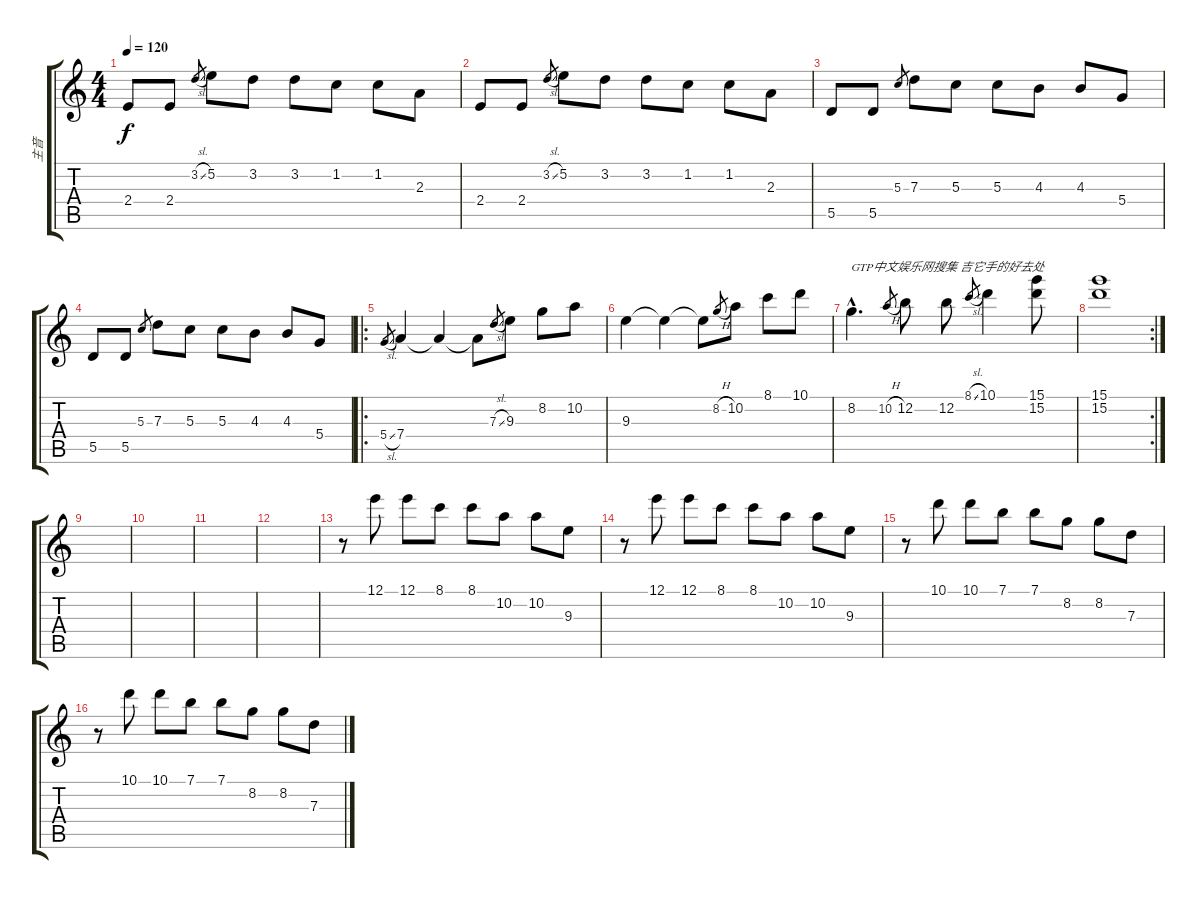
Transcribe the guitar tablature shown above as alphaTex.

\track ("主音" "主音") {instrument distortionguitar}
\staff {score tabs}
\tuning (E4 B3 G3 D3 A2 E2) {hide}
\ts (4 4)
\tempo 120
\clef g2
\ks c
2.4.8{dy f instrument distortionguitar} 2.4.8 3.2{sl}.8{gr} 5.2.8 3.2.8 3.2.8 1.2.8 1.2.8 2.3.8 |
2.4.8 2.4.8 3.2{sl}.8{gr} 5.2.8 3.2.8 3.2.8 1.2.8 1.2.8 2.3.8 |
5.5.8 5.5.8 5.3.8{gr} 7.3.8 5.3.8 5.3.8 4.3.8 4.3.8 5.4.8 |
5.5.8 5.5.8 5.3.8{gr} 7.3.8 5.3.8 5.3.8 4.3.8 4.3.8 5.4.8 |
\ro
5.4{sl}.8{gr} 7.4.4 7.4{t}.4 7.4{t}.8 7.3{sl}.8{gr} 9.3.8 8.2.8 10.2.8 |
9.3.4 9.3{t}.4 9.3{t}.8 8.2{h}.8{gr} 10.2.8 8.1.8 10.1.8 |
8.2{hac}.4{d txt "GTP中文娱乐网搜集 吉它手的好去处"} 10.2{h}.8{gr} 12.2.8 12.2.8 8.1{sl}.8{gr} 10.1.4 (15.1 15.2).8 |
\rc 2
(15.1 15.2).1 |
|
|
|
|
r.8 12.1.8 12.1.8 8.1.8 8.1.8 10.2.8 10.2.8 9.3.8 |
r.8 12.1.8 12.1.8 8.1.8 8.1.8 10.2.8 10.2.8 9.3.8 |
r.8 10.1.8 10.1.8 7.1.8 7.1.8 8.2.8 8.2.8 7.3.8 |
r.8 10.1.8 10.1.8 7.1.8 7.1.8 8.2.8 8.2.8 7.3.8
